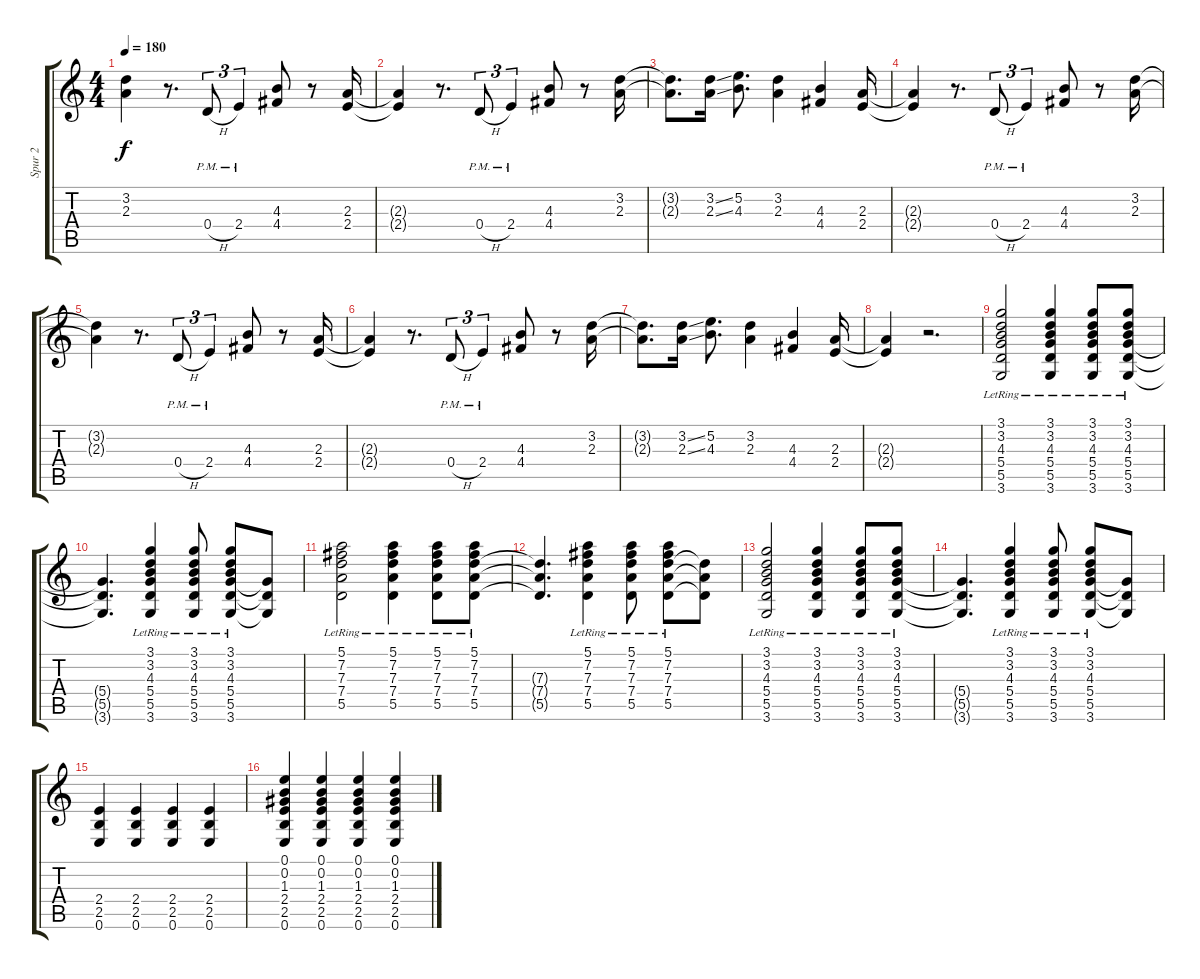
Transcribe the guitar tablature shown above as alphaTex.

\track ("Spur 2" "Spur 2") {instrument acousticguitarsteel}
\staff {score tabs}
\tuning (E4 B3 G3 D3 A2 E2) {hide}
\ts (4 4)
\tempo 180
\clef g2
\ks c
(3.2 2.3).4{dy f volume 10} r.8{d} 0.4{h pm}.8{tu (3 2)} 2.4{pm}.4{tu (3 2)} (4.3 4.4).8 r.8 (2.3 2.4).16 |
(2.3{t} 2.4{t}).4 r.8{d} 0.4{h pm}.8{tu (3 2)} 2.4{pm}.4{tu (3 2)} (4.3 4.4).8 r.8 (3.2 2.3).16 |
(3.2{t} 2.3{t}).8{d} (3.2{ss} 2.3{ss}).16 (5.2 4.3).8{d} (3.2 2.3).4 (4.3 4.4).4 (2.3 2.4).16 |
(2.3{t} 2.4{t}).4 r.8{d} 0.4{h pm}.8{tu (3 2)} 2.4{pm}.4{tu (3 2)} (4.3 4.4).8 r.8 (3.2 2.3).16 |
(3.2{t} 2.3{t}).4 r.8{d} 0.4{h pm}.8{tu (3 2)} 2.4{pm}.4{tu (3 2)} (4.3 4.4).8 r.8 (2.3 2.4).16 |
(2.3{t} 2.4{t}).4 r.8{d} 0.4{h pm}.8{tu (3 2)} 2.4{pm}.4{tu (3 2)} (4.3 4.4).8 r.8 (3.2 2.3).16 |
(3.2{t} 2.3{t}).8{d} (3.2{ss} 2.3{ss}).16 (5.2 4.3).8{d} (3.2 2.3).4 (4.3 4.4).4 (2.3 2.4).16 |
(2.3{t} 2.4{t}).4 r.2{d} |
(3.1 3.2 4.3 5.4 5.5{lr} 3.6).2 (3.1 3.2 4.3 5.4 5.5{lr} 3.6).4 (3.1 3.2 4.3 5.4 5.5{lr} 3.6).8 (3.1 3.2 4.3 5.4 5.5{lr} 3.6).8 |
(5.4{t} 5.5{t} 3.6{t}).4{d} (3.1 3.2 4.3 5.4 5.5{lr} 3.6).4 (3.1 3.2 4.3 5.4 5.5{lr} 3.6).8 (3.1 3.2 4.3 5.4 5.5{lr} 3.6).8 (5.4{t} 5.5{t} 3.6{t}).8 |
(5.1 7.2 7.3 7.4 5.5{lr}).2 (5.1 7.2 7.3 7.4 5.5{lr}).4 (5.1 7.2 7.3 7.4 5.5{lr}).8 (5.1 7.2 7.3 7.4 5.5{lr}).8 |
(7.3{t} 7.4{t} 5.5{t}).4{d} (5.1 7.2 7.3 7.4 5.5{lr}).4 (5.1 7.2 7.3 7.4 5.5{lr}).8 (5.1 7.2 7.3 7.4 5.5{lr}).8 (7.3{t} 7.4{t} 5.5{t}).8 |
(3.1 3.2 4.3 5.4 5.5{lr} 3.6).2 (3.1 3.2 4.3 5.4 5.5{lr} 3.6).4 (3.1 3.2 4.3 5.4 5.5{lr} 3.6).8 (3.1 3.2 4.3 5.4 5.5{lr} 3.6).8 |
(5.4{t} 5.5{t} 3.6{t}).4{d} (3.1 3.2 4.3 5.4 5.5{lr} 3.6).4 (3.1 3.2 4.3 5.4 5.5{lr} 3.6).8 (3.1 3.2 4.3 5.4 5.5{lr} 3.6).8 (5.4{t} 5.5{t} 3.6{t}).8 |
(2.4 2.5 0.6).4{volume 16} (2.4 2.5 0.6).4 (2.4 2.5 0.6).4 (2.4 2.5 0.6).4 |
(0.1 0.2 1.3 2.4 2.5 0.6).4 (0.1 0.2 1.3 2.4 2.5 0.6).4 (0.1 0.2 1.3 2.4 2.5 0.6).4 (0.1 0.2 1.3 2.4 2.5 0.6).4
